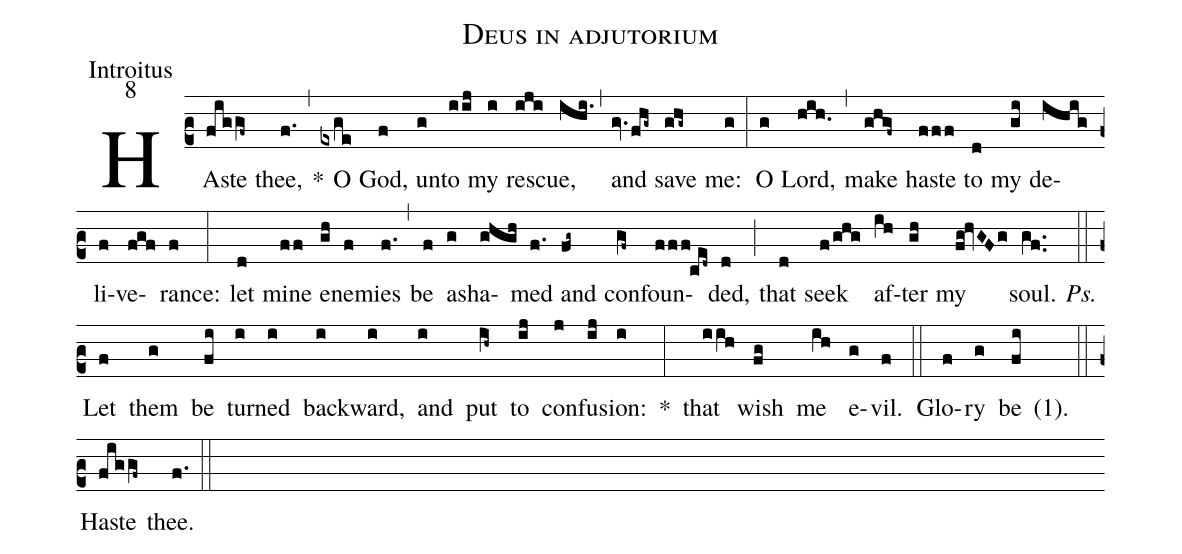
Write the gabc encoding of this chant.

name:Deus in adjutorium;
office-part:Introitus;
mode:8;
%%
(c2) HAste(figgf~) thee,(f.) *(,) O(exge) God,(f) un(g)to(iij) my(i) res(iji)cue,(ihi.) (,) and(gv./fhg~) save(ghg~) me:(g) (:) O(g) Lord,(hih.0) (,) make(ghgf~) haste(fff) to(d) my(gi) de(ihig)li(f)ve(fgf)rance:(f) (:) let(d) mine(ff) e(gh)ne(f)mies(f.) (,) be(f) a(g)sha(ghgh)med(f.) and(fg~) con(gf~)foun(fff!ced~)ded,(d) (;) that(d) seek(f/ghg) af(ih)ter(gh) my(fg!hvGFg) soul.(gf..) <i>Ps.</i>(::) Let(f) them(g) be(fi) tur(i)ned(i) back(i)ward,(i) and(i) put(ih~) to(ij) con(j)fu(ij)sion:(i) *(:) that(iih) wish(fg) me(ih) e(g)vil.(f) (::) Glo(f)ry(g) be(fi) <v>(</v>1<v>)</v>.() (::) Haste(figgf~) thee.(f.) (::)
